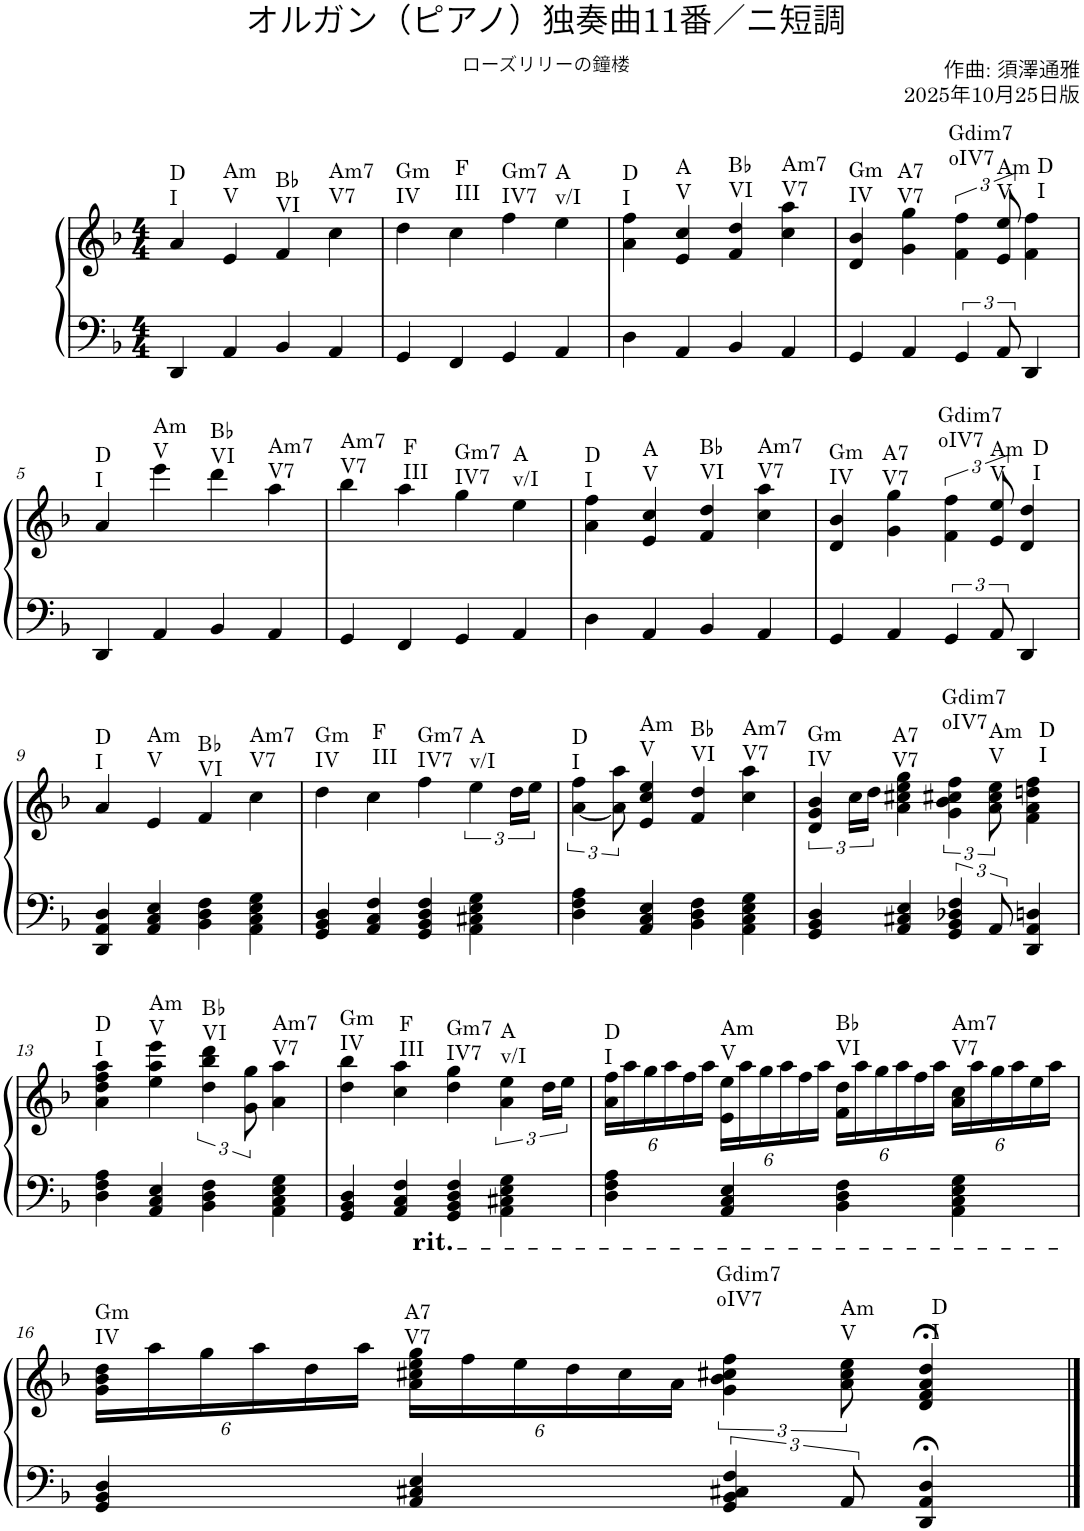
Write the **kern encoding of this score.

**kern	**kern
*part1	*part1
*staff2	*staff1
*I"Piano	*
*I'Pno.	*
*clefF4	*clefG2
*k[b-]	*k[b-]
*M4/4	*M4/4
=1	=1
!	!LO:TX:a:t=D
!	!LO:TX:a:t=I
4DD/	4a/
!	!LO:TX:a:t=Am
!	!LO:TX:a:t=V
4AA/	4e/
!	!LO:TX:a:t=B♭
!	!LO:TX:a:t=VI
4BB-/	4f/
!	!LO:TX:a:t=Am7
!	!LO:TX:a:t=V7
4AA/	4cc\
=2	=2
!	!LO:TX:a:t=Gm
!	!LO:TX:a:t=IV
4GG/	4dd\
!	!LO:TX:a:t=F
!	!LO:TX:a:t=III
4FF/	4cc\
!	!LO:TX:a:t=Gm7
!	!LO:TX:a:t=IV7
4GG/	4ff\
!	!LO:TX:a:t=A
!	!LO:TX:a:t=v/I
4AA/	4ee\
=3	=3
!	!LO:TX:a:t=D
!	!LO:TX:a:t=I
4D\	4a\ 4ff\
!	!LO:TX:a:t=A
!	!LO:TX:a:t=V
4AA/	4e/ 4cc/
!	!LO:TX:a:t=B♭
!	!LO:TX:a:t=VI
4BB-/	4f/ 4dd/
!	!LO:TX:a:t=Am7
!	!LO:TX:a:t=V7
4AA/	4cc\ 4aa\
=4	=4
!	!LO:TX:a:t=Gm
!	!LO:TX:a:t=IV
4GG/	4d/ 4b-/
!	!LO:TX:a:t=A7
!	!LO:TX:a:t=V7
4AA/	4g\ 4gg\
!	!LO:TX:a:t=Gdim7
!	!LO:TX:a:t=oIV7
6GG/	6f\ 6ff\
!	!LO:TX:a:t=Am
!	!LO:TX:a:t=V
12AA/	12e/ 12ee/
!	!LO:TX:a:t=D
!	!LO:TX:a:t=I
4DD/	4f\ 4ff\
!!LO:LB:g=z
=5	=5
!	!LO:TX:a:t=D
!	!LO:TX:a:t=I
4DD/	4a/
!	!LO:TX:a:t=Am
!	!LO:TX:a:t=V
4AA/	4eee\
!	!LO:TX:a:t=B♭
!	!LO:TX:a:t=VI
4BB-/	4ddd\
!	!LO:TX:a:t=Am7
!	!LO:TX:a:t=V7
4AA/	4aa\
=6	=6
!	!LO:TX:a:t=Am7
!	!LO:TX:a:t=V7
4GG/	4bb-\
!	!LO:TX:a:t=F
!	!LO:TX:a:t=III
4FF/	4aa\
!	!LO:TX:a:t=Gm7
!	!LO:TX:a:t=IV7
4GG/	4gg\
!	!LO:TX:a:t=A
!	!LO:TX:a:t=v/I
4AA/	4ee\
=7	=7
!	!LO:TX:a:t=D
!	!LO:TX:a:t=I
4D\	4a\ 4ff\
!	!LO:TX:a:t=A
!	!LO:TX:a:t=V
4AA/	4e/ 4cc/
!	!LO:TX:a:t=B♭
!	!LO:TX:a:t=VI
4BB-/	4f/ 4dd/
!	!LO:TX:a:t=Am7
!	!LO:TX:a:t=V7
4AA/	4cc\ 4aa\
=8	=8
!	!LO:TX:a:t=Gm
!	!LO:TX:a:t=IV
4GG/	4d/ 4b-/
!	!LO:TX:a:t=A7
!	!LO:TX:a:t=V7
4AA/	4g\ 4gg\
!	!LO:TX:a:t=Gdim7
!	!LO:TX:a:t=oIV7
6GG/	6f\ 6ff\
!	!LO:TX:a:t=Am
!	!LO:TX:a:t=V
12AA/	12e/ 12ee/
!	!LO:TX:a:t=D
!	!LO:TX:a:t=I
4DD/	4d/ 4dd/
!!LO:LB:g=z
=9	=9
!	!LO:TX:a:t=D
!	!LO:TX:a:t=I
4DD/ 4AA/ 4D/	4a/
!	!LO:TX:a:t=Am
!	!LO:TX:a:t=V
4AA/ 4C/ 4E/	4e/
!	!LO:TX:a:t=B♭
!	!LO:TX:a:t=VI
4BB-\ 4D\ 4F\	4f/
!	!LO:TX:a:t=Am7
!	!LO:TX:a:t=V7
4AA\ 4C\ 4E\ 4G\	4cc\
=10	=10
!	!LO:TX:a:t=Gm
!	!LO:TX:a:t=IV
4GG/ 4BB-/ 4D/	4dd\
!	!LO:TX:a:t=F
!	!LO:TX:a:t=III
4AA/ 4C/ 4F/	4cc\
!	!LO:TX:a:t=Gm7
!	!LO:TX:a:t=IV7
4GG/ 4BB-/ 4D/ 4F/	4ff\
!	!LO:TX:a:t=A
!	!LO:TX:a:t=v/I
4AA\ 4C#X\ 4E\ 4G\	6ee\
.	24dd\LL
.	24ee\JJ
=11	=11
!	!LO:TX:a:t=D
!	!LO:TX:a:t=I
4D\ 4F\ 4A\	[6a\ 6ff\
.	12a\] 12aa\
!	!LO:TX:a:t=Am
!	!LO:TX:a:t=V
4AA/ 4C/ 4E/	4e/ 4cc/ 4ee/
!	!LO:TX:a:t=B♭
!	!LO:TX:a:t=VI
4BB-\ 4D\ 4F\	4f/ 4dd/
!	!LO:TX:a:t=Am7
!	!LO:TX:a:t=V7
4AA\ 4C\ 4E\ 4G\	4cc\ 4aa\
=12	=12
!	!LO:TX:a:t=Gm
!	!LO:TX:a:t=IV
4GG/ 4BB-/ 4D/	6d/ 6g/ 6b-/
.	24cc\LL
.	24dd\JJ
!	!LO:TX:a:t=A7
!	!LO:TX:a:t=V7
4AA/ 4C#X/ 4E/	4a\ 4cc#X\ 4ee\ 4gg\
!	!LO:TX:a:t=Gdim7
!	!LO:TX:a:t=oIV7
6GG/ 6BB-/ 6D-X/ 6F/	6g\ 6b-\ 6cc#X\ 6ff\
!	!LO:TX:a:t=Am
!	!LO:TX:a:t=V
12AA/	12a\ 12cc#\ 12ee\
!	!LO:TX:a:t=D
!	!LO:TX:a:t=I
4DD/ 4AA/ 4Dn/	4f\ 4a\ 4ddn\ 4ff\
!!LO:LB:g=z
=13	=13
!	!LO:TX:a:t=D
!	!LO:TX:a:t=I
4D\ 4F\ 4A\	4a\ 4dd\ 4ff\ 4aa\
!	!LO:TX:a:t=Am
!	!LO:TX:a:t=V
4AA/ 4C/ 4E/	4ee\ 4aa\ 4eee\
!	!LO:TX:a:t=B♭
!	!LO:TX:a:t=VI
4BB-\ 4D\ 4F\	6dd\ 6bb-\ 6ddd\
.	12g\ 12gg\
!	!LO:TX:a:t=Am7
!	!LO:TX:a:t=V7
4AA\ 4C\ 4E\ 4G\	4a\ 4aa\
=14	=14
!	!LO:TX:a:t=Gm
!	!LO:TX:a:t=IV
4GG/ 4BB-/ 4D/	4dd\ 4bb-\
!	!LO:TX:a:t=F
!	!LO:TX:a:t=III
4AA/ 4C/ 4F/	4cc\ 4aa\
!	!LO:TX:a:t=Gm7
!	!LO:TX:a:t=IV7
4GG/ 4BB-/ 4D/ 4F/	4dd\ 4gg\
!	!LO:TX:a:t=A
!	!LO:TX:a:t=v/I
4AA\ 4C#X\ 4E\ 4G\	6a\ 6ee\
.	24dd\LL
.	24ee\JJ
=15	=15
*	*Xbrackettup
!	!LO:TX:a:t=D
!	!LO:TX:a:t=I
4D\ 4F\ 4A\	24a\ 24ff\LL
.	24aa\
.	24gg\
.	24aa\
.	24ff\
.	24aa\JJ
!	!LO:TX:a:t=Am
!	!LO:TX:a:t=V
4AA/ 4C/ 4E/	24e\ 24ee\LL
.	24aa\
.	24gg\
.	24aa\
.	24ff\
.	24aa\JJ
!	!LO:TX:a:t=B♭
!	!LO:TX:a:t=VI
4BB-\ 4D\ 4F\	24f\ 24dd\LL
.	24aa\
.	24gg\
.	24aa\
.	24ff\
.	24aa\JJ
!	!LO:TX:a:t=Am7
!	!LO:TX:a:t=V7
4AA\ 4C\ 4E\ 4G\	24a\ 24cc\LL
.	24aa\
.	24gg\
.	24aa\
.	24ee\
.	24aa\JJ
!!LO:LB:g=z
=16	=16
!	!LO:TX:a:t=Gm
!	!LO:TX:a:t=IV
4GG/ 4BB-/ 4D/	24g\ 24b-\ 24dd\LL
.	24aa\
.	24gg\
.	24aa\
.	24dd\
.	24aa\JJ
!	!LO:TX:a:t=A7
!	!LO:TX:a:t=V7
!	!LO:TX:a:t=rit.
4AA/ 4C#X/ 4E/	24a\ 24cc#X\ 24ee\ 24gg\LL
.	24ff\
.	24ee\
.	24dd\
.	24cc#\
.	24a\JJ
*	*brackettup
!	!LO:TX:a:t=Gdim7
!	!LO:TX:a:t=oIV7
6GG/ 6BB-/ 6C#X/ 6F/	6g\ 6b-\ 6cc#X\ 6ff\
!	!LO:TX:a:t=Am
!	!LO:TX:a:t=V
12AA/	12a\ 12cc#\ 12ee\
!	!LO:TX:a:t=D
!	!LO:TX:a:t=I
4DD/;< 4AA/;< 4D/;<	4d/;< 4f/;< 4a/;< 4dd/;<
==	==
*-	*-
